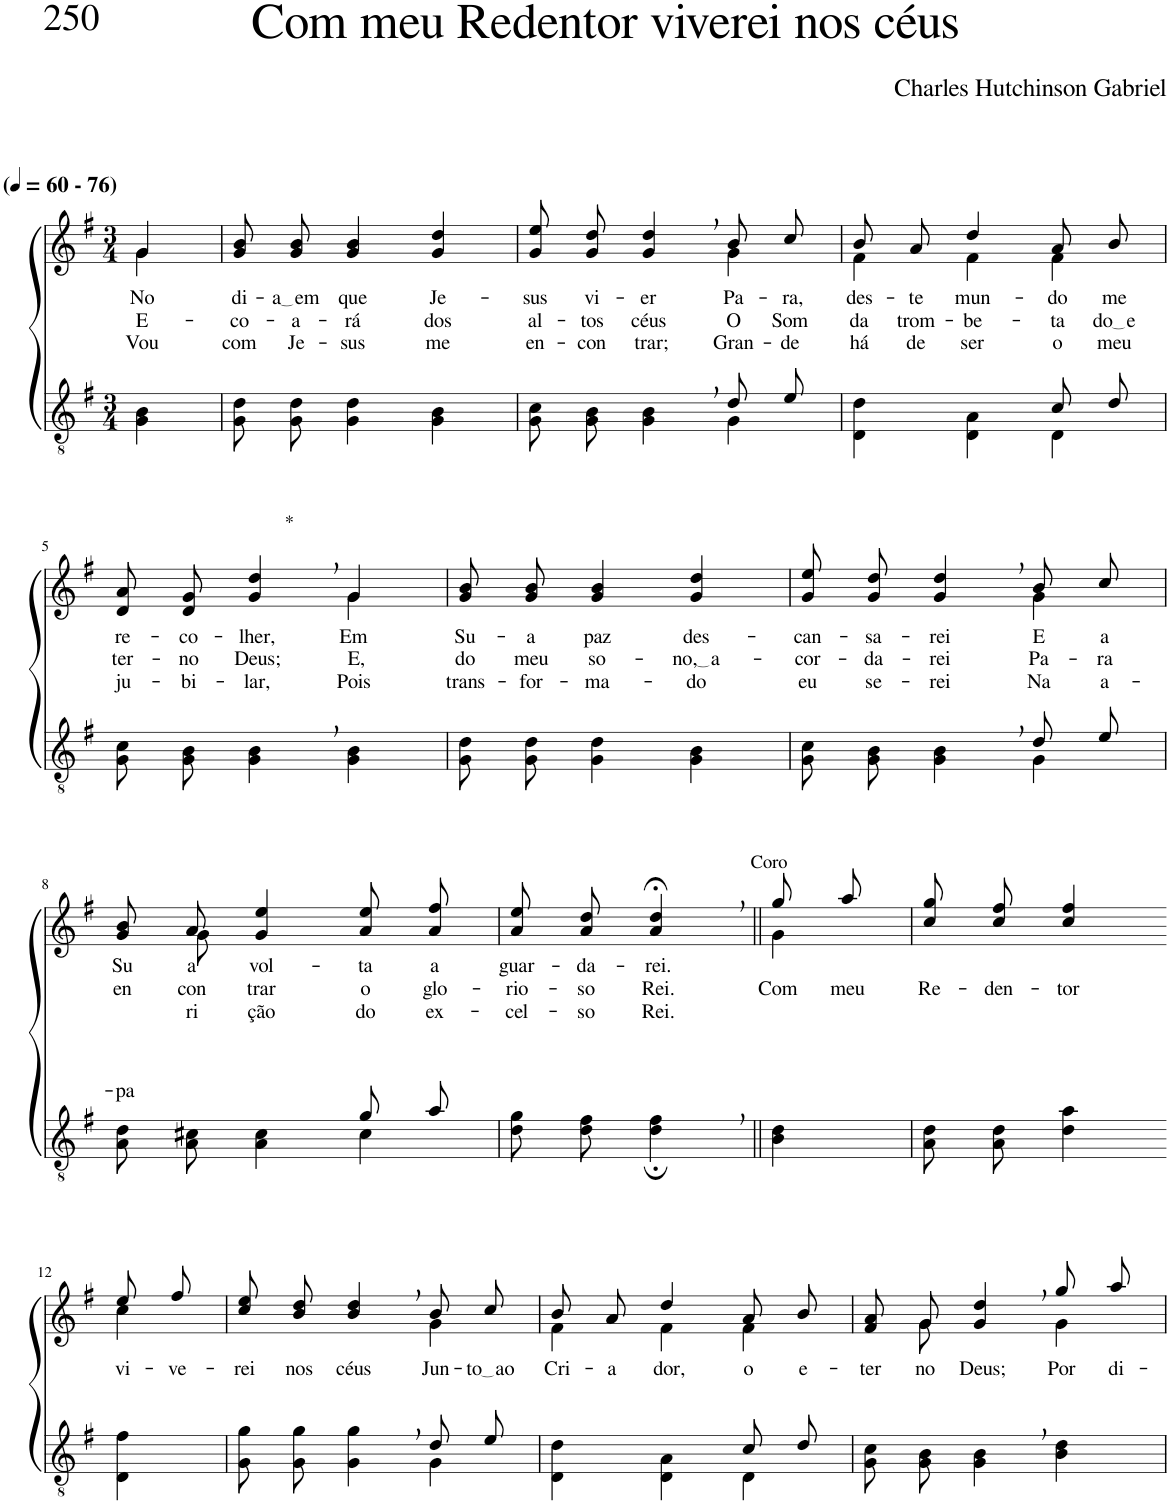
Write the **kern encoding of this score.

**kern	**kern	**text	**text	**text
*part2	*part1	*part1	*part1	*part1
*staff2	*staff1	*staff1	*staff1	*staff1
*I"Parte III e IV	*I"Parte I e II	*	*	*
*clefGv2	*clefG2	*	*	*
*Trd3c5	*Trd3c5	*	*	*
*k[f#]	*k[f#]	*	*	*
*M3/4	*M3/4	*	*	*
*MM60	*MM60	*	*	*
=1	=1	=1	=1	=1
*	*^	*	*	*
!	!LO:TX:a:B:t=(	!	!	!	!
!	!LO:TX:a:B:t=- 76)	!	!	!	!
!	!	!	!LO:LY:b	!LO:LY:b	!LO:LY:b
4G\ 4B\	4g/	4g\	No	E-	Vou
=2	=2	=2	=2	=2	=2
!	!	!	!LO:LY:b	!LO:LY:b	!LO:LY:b
*	*v	*v	*	*	*
8G\ 8d\L	8g/ 8b/L	di-	-co-	com
!	!	!LO:LY:b	!LO:LY:b	!LO:LY:b
8G\ 8d\J	8g/ 8b/J	a em	-a-	Je-
!	!	!LO:LY:b	!LO:LY:b	!LO:LY:b
4G\ 4d\	4g/ 4b/	que	-rá	-sus
!	!	!LO:LY:b	!LO:LY:b	!LO:LY:b
4G\ 4B\	4g/ 4dd/	Je-	dos	me
=3	=3	=3	=3	=3
*^	*	*	*	*
!	!	!	!LO:LY:b	!LO:LY:b	!LO:LY:b
*	*	*^	*	*	*
2ryy	8G/ 8c/L	8g\ 8ee\L	2ryy	-sus	al-	en-
!	!	!	!	!LO:LY:b	!LO:LY:b	!LO:LY:b
.	8G/ 8B/J	8g\ 8dd\J	.	vi-	-tos	-con
!	!	!	!	!LO:LY:b	!LO:LY:b	!LO:LY:b
.	4G\ 4B\	4g/, 4dd/,	.	-er	céus	trar;
!	!	!	!	!LO:LY:b	!LO:LY:b	!LO:LY:b
8d/L	4G\	8b/L	4g\	Pa-	O	-Gran-
!	!	!	!	!LO:LY:b	!LO:LY:b	!LO:LY:b
8e/J	.	8cc/J	.	ra,	Som	-de
=4	=4	=4	=4	=4	=4	=4
!	!	!	!	!LO:LY:b	!LO:LY:b	!LO:LY:b
2ryy	4D\ 4d\	8b/L	4f#\	-des-	da	há
!	!	!	!	!LO:LY:b	!LO:LY:b	!LO:LY:b
.	.	8a/J	.	-te	-trom-	de
!	!	!	!	!LO:LY:b	!LO:LY:b	!LO:LY:b
.	4D\ 4A\	4dd/	4f#\	mun-	-be-	ser
!	!	!	!	!LO:LY:b	!LO:LY:b	!LO:LY:b
8c/L	4D\	8a/L	4f#\	-do	-ta	o
!	!	!	!	!LO:LY:b	!LO:LY:b	!LO:LY:b
8d/J	.	8b/J	.	me	do e	meu
*v	*v	*	*	*	*	*
!!LO:LB:g=z	!!
=5	=5	=5	=5	=5	=5
!	!	!	!LO:LY:b	!LO:LY:b	!LO:LY:b
8G/ 8c/L	2ryy	8d/ 8a/L	re-	ter-	ju-
!	!	!	!LO:LY:b	!LO:LY:b	!LO:LY:b
8G/ 8B/J	.	8d/ 8g/J	-co-	-no	-bi-
!	!	!LO:TX:a:t=*	!	!	!
!	!	!	!LO:LY:b	!LO:LY:b	!LO:LY:b
4G\, 4B\,	.	4g/ 4dd/	-lher,	Deus;	-lar,
!	!	!	!LO:LY:b	!LO:LY:b	!LO:LY:b
4G\ 4B\	4g\	4g/	Em	-E,	Pois
=6	=6	=6	=6	=6	=6
!	!	!	!LO:LY:b	!LO:LY:b	!LO:LY:b
*	*v	*v	*	*	*
8G\ 8d\L	8g/ 8b/L	Su-	do	trans-
!	!	!LO:LY:b	!LO:LY:b	!LO:LY:b
8G\ 8d\J	8g/ 8b/J	-a	meu	-for-
!	!	!LO:LY:b	!LO:LY:b	!LO:LY:b
4G\ 4d\	4g/ 4b/	paz	so-	-ma-
!	!	!LO:LY:b	!LO:LY:b	!LO:LY:b
4G\ 4B\	4g/ 4dd/	des-	no, a	-do
=7	=7	=7	=7	=7
*^	*	*	*	*
!	!	!	!LO:LY:b	!LO:LY:b	!LO:LY:b
*	*	*^	*	*	*
2ryy	8G/ 8c/L	8g\ 8ee\L	2ryy	-can-	-cor-	eu
!	!	!	!	!LO:LY:b	!LO:LY:b	!LO:LY:b
.	8G/ 8B/J	8g\ 8dd\J	.	-sa-	-da-	se-
!	!	!	!	!LO:LY:b	!LO:LY:b	!LO:LY:b
.	4G\ 4B\	4g/, 4dd/,	.	-rei	-rei	-rei
!	!	!	!	!LO:LY:b	!LO:LY:b	!LO:LY:b
8d/L	4G\	8b/L	4g\	E	Pa-	Na
!	!	!	!	!LO:LY:b	!LO:LY:b	!LO:LY:b
8e/J	.	8cc/J	.	a	-ra	a-
!!LO:LB:g=z	!!
=8	=8	=8	=8	=8	=8	=8
!	!	!	!	!LO:LY:b	!LO:LY:b	!LO:LY:b
2ryy	8A\ 8d\L	8g/ 8b/L	8ryy	Su-	en-	-pa-
!	!	!	!	!LO:LY:b	!LO:LY:b	!LO:LY:b
.	8A\ 8c#X\J	8a/J	8g\	-a	-con-	-ri-
!	!	!	!	!LO:LY:b	!LO:LY:b	!LO:LY:b
.	4A\ 4c#\	4g/ 4ee/	2ryy	vol-	-trar	-ção
!	!	!	!	!LO:LY:b	!LO:LY:b	!LO:LY:b
8g/L	4c#\	8a\ 8ee\L	.	-ta	o	do
!	!	!	!	!LO:LY:b	!LO:LY:b	!LO:LY:b
8a/J	.	8a\ 8ff#\J	.	a	glo-	ex-
*v	*v	*	*	*	*	*
*	*v	*v	*	*	*
=9	=9	=9	=9	=9
!	!	!LO:LY:b	!LO:LY:b	!LO:LY:b
8d\ 8g\L	8a\ 8ee\L	guar-	-rio-	-cel-
!	!	!LO:LY:b	!LO:LY:b	!LO:LY:b
8d\ 8f#\J	8a\ 8dd\J	-da-	-so	-so
!	!LO:TX:a:t=Coro	!	!	!
!	!	!LO:LY:b	!LO:LY:b	!LO:LY:b
4d\;, 4f#\;,	4a/;<, 4dd/;<,	-rei.	Rei.	Rei.
=10||	=10||	=10||	=10||	=10||
*	*^	*	*	*
!	!	!	!	!LO:LY:b	!
4B\ 4d\	8gg/L	4g\	.	Com	.
!	!	!	!	!LO:LY:b	!
.	8aa/J	.	.	meu	.
*	*v	*v	*	*	*
=11	=11	=11	=11	=11
!	!	!	!LO:LY:b	!
8A\ 8d\L	8cc\ 8gg\L	.	Re-	.
!	!	!	!LO:LY:b	!
8A\ 8d\J	8cc\ 8ff#\J	.	-den-	.
!	!	!	!LO:LY:b	!
4d\ 4a\	4cc/ 4ff#/	.	-tor	.
!!LO:LB:g=z
=12-	=12-	=12-	=12-	=12-
*	*^	*	*	*
!	!	!	!LO:LY:b	!	!
4D\ 4f#\	8ee/L	4cc\	vi-	.	.
!	!	!	!LO:LY:b	!	!
.	8ff#/J	.	-ve-	.	.
=13	=13	=13	=13	=13	=13
*^	*	*	*	*	*
!	!	!	!	!LO:LY:b	!	!
2ryy	8G\ 8g\L	8cc\ 8ee\L	2ryy	-rei	.	.
!	!	!	!	!LO:LY:b	!	!
.	8G\ 8g\J	8b\ 8dd\J	.	nos	.	.
!	!	!	!	!LO:LY:b	!	!
.	4G\ 4g\	4b/, 4dd/,	.	céus	.	.
!	!	!	!	!LO:LY:b	!	!
8d/L	4G\	8b/L	4g\	Jun-	.	.
!	!	!	!	!LO:LY:b	!	!
8e/J	.	8cc/J	.	to ao	.	.
=14	=14	=14	=14	=14	=14	=14
!	!	!	!	!LO:LY:b	!	!
2ryy	4D\ 4d\	8b/L	4f#\	Cri-	.	.
!	!	!	!	!LO:LY:b	!	!
.	.	8a/J	.	-a-	.	.
!	!	!	!	!LO:LY:b	!	!
.	4D\ 4A\	4dd/	4f#\	-dor,	.	.
!	!	!	!	!LO:LY:b	!	!
8c/L	4D\	8a/L	4f#\	o	.	.
!	!	!	!	!LO:LY:b	!	!
8d/J	.	8b/J	.	e-	.	.
*v	*v	*	*	*	*	*
=15	=15	=15	=15	=15	=15
!	!	!	!LO:LY:b	!	!
8G/ 8c/L	8f#/ 8a/L	8ryy	-ter-	.	.
!	!	!	!LO:LY:b	!	!
8G/ 8B/J	8g/J	8g\	-no	.	.
!	!	!	!LO:LY:b	!	!
4G\, 4B\,	4g/, 4dd/,	4ryy	Deus;	.	.
!	!	!	!LO:LY:b	!	!
4B\ 4d\	8gg/L	4g\	Por	.	.
!	!	!	!LO:LY:b	!	!
.	8aa/J	.	di-	.	.
*	*v	*v	*	*	*
=	=	=	=	=
*-	*-	*-	*-	*-
